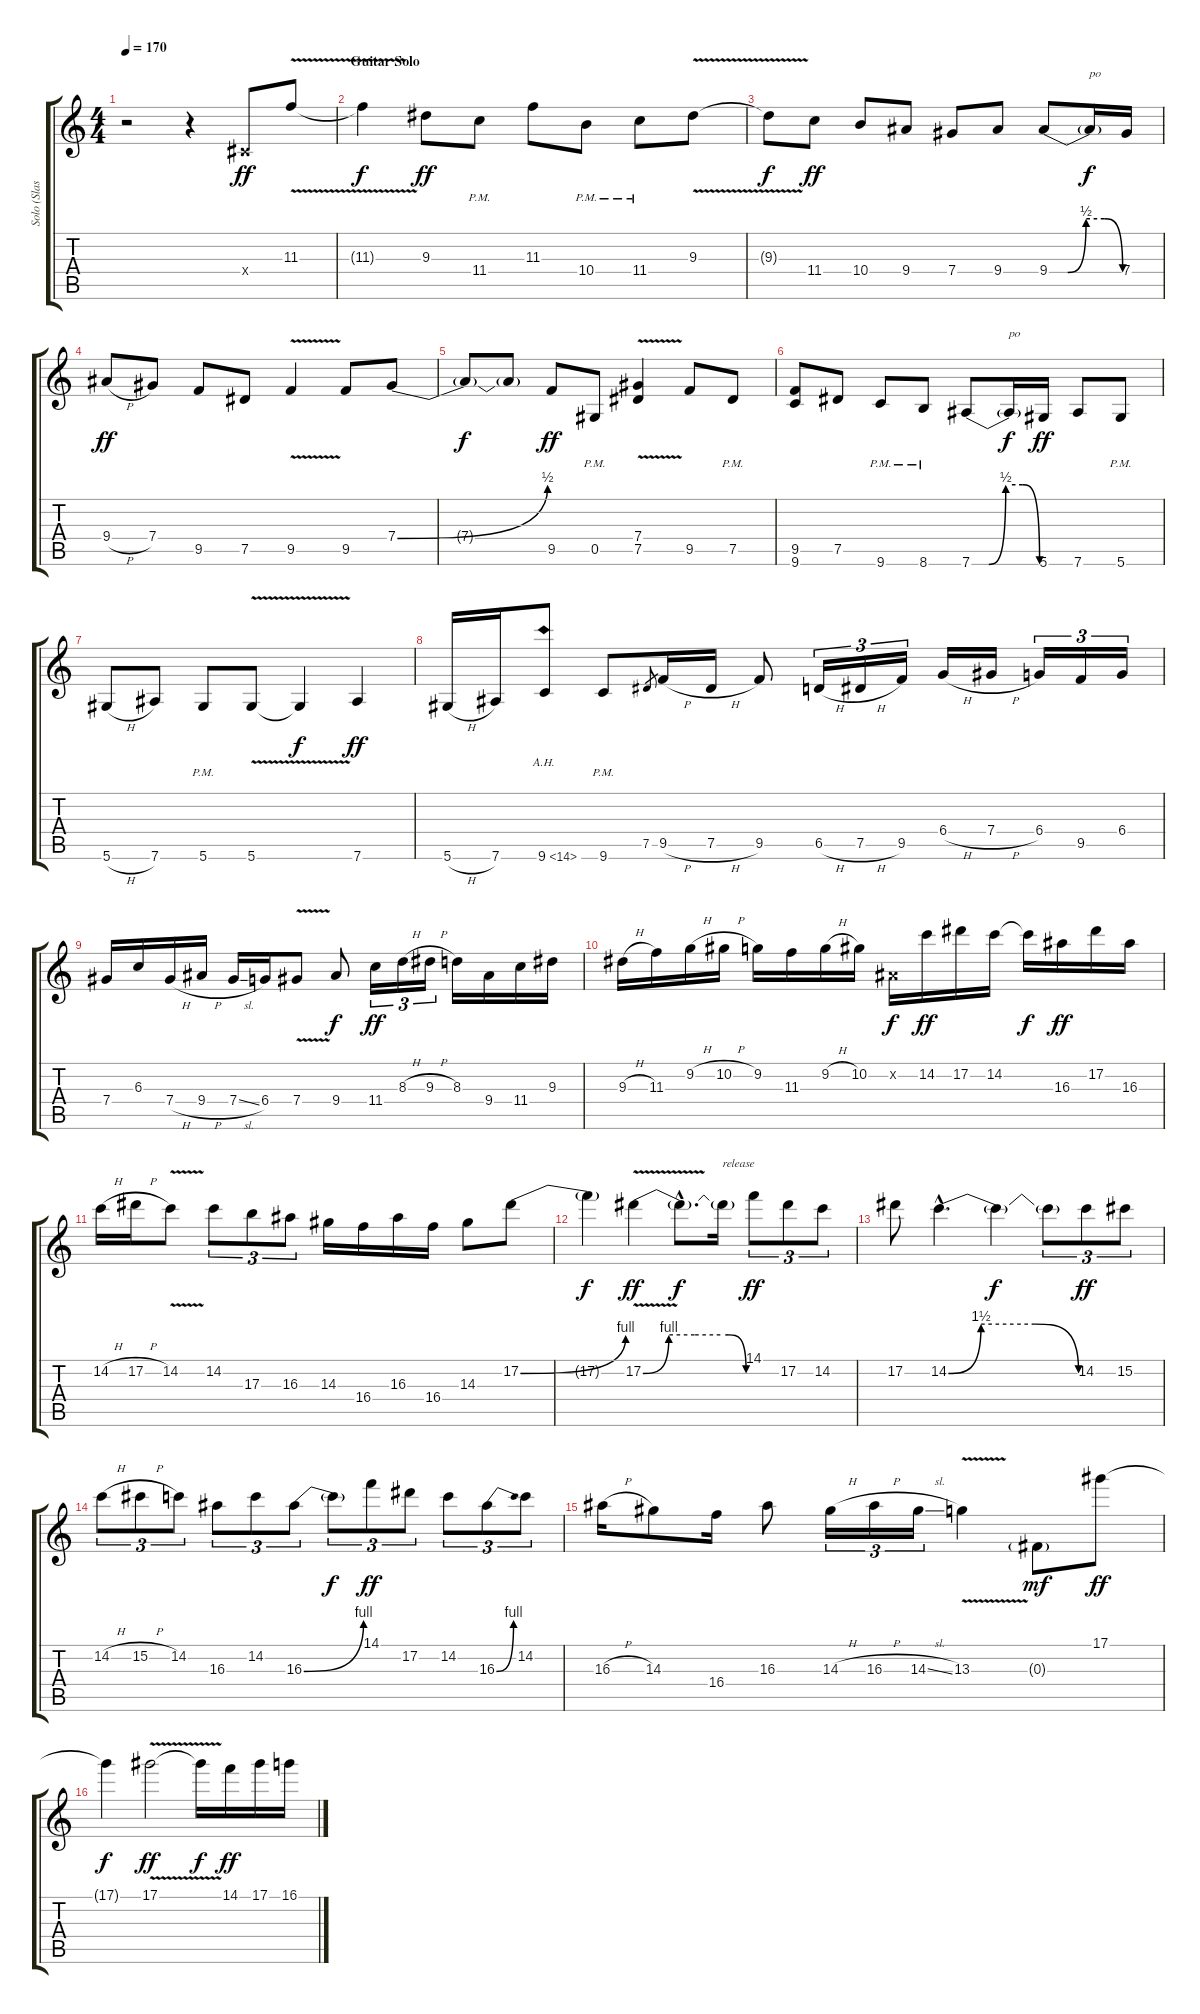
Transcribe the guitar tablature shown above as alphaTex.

\track ("Solo (Slash)" "Solo (Slas") {instrument overdrivenguitar}
\staff {score tabs}
\tuning (Eb4 Bb3 Gb3 Db3 Ab2 Eb2) {hide}
\ts (4 4)
\tempo 170
\clef g2
\ks c
r.2{dy ff} r.4 0.4{x}.8 11.3{v}.8 |
\section ("" "Guitar Solo")
11.3{t}.4{dy f} 9.3.8{dy ff} 11.4{pm}.8 11.3.8 10.4{pm}.8 11.4{pm}.8 9.3{v}.8 |
9.3{t}.8{dy f} 11.4.8{dy ff} 10.4.8 9.4.8 7.4.8 9.4.8 9.4{be (custom 0 0 15 0 30 2 45 2 60 0)}.8 9.4{t}.16{txt "po" dy f} 7.4.16 |
9.4{h}.8{dy ff} 7.4.8 9.5.8 7.5.8 9.5{v}.4 9.5.8 7.4{be (bend 0 0 60 2)}.8 |
7.4{t}.8{dy f} 7.4{t}.8 9.5.8{dy ff} 0.5{pm}.8 (7.4{v} 7.5{v}).4 9.5.8 7.5{pm}.8 |
(9.5 9.6).8 7.5.8 9.6{pm}.8 8.6{pm}.8 7.6{be (custom 0 0 15 0 30 2 45 2 60 0)}.8 7.6{t}.16{txt "po" dy f} 5.6.16{dy ff} 7.6.8 5.6{pm}.8 |
5.6{h}.8 7.6.8 5.6{pm}.8 5.6{v}.8 5.6{t}.4{dy f} 7.6.4{dy ff} |
5.6{h}.16 7.6.16 9.6{ah 5}.8 9.6{pm}.8 7.5.8{gr} 9.5{h}.16 7.5{h}.16 9.5.8 6.5{h}.16{tu (3 2)} 7.5{h}.16{tu (3 2)} 9.5.16{tu (3 2)} 6.4{h}.16 7.4{h}.16 6.4.16{tu (3 2)} 9.5.16{tu (3 2)} 6.4.16{tu (3 2)} |
7.4.16 6.3.16 7.4{h}.16 9.4{h}.16 7.4{sl}.16 6.4.16 7.4{v}.8 9.4.8{dy f} 11.4.16{tu (3 2) dy ff} 8.3{h}.16{tu (3 2)} 9.3{h}.16{tu (3 2)} 8.3.16 9.4.16 11.4.16 9.3.16 |
9.3{h}.16 11.3.16 9.2{h}.16 10.2{h}.16 9.2.16 11.3.16 9.2{h}.16 10.2.16 0.2{x}.16{dy f} 14.2.16{dy ff} 17.2.16 14.2.16 14.2{t}.16{dy f} 16.3.16{dy ff} 17.2.16 16.3.16 |
14.2{h}.16 17.2{h}.16 14.2{v}.8 14.2.8{tu (3 2)} 17.3.8{tu (3 2)} 16.3.8{tu (3 2)} 14.3.16 16.4.16 16.3.16 16.4.16 14.3.8 17.2{be (bend 0 0 60 4)}.8 |
17.2{t}.4{dy f} 17.2{be (custom 0 0 15 4 30 4 45 4 50 4 60 0) v}.4{dy ff} 17.2{hac t}.8{d dy f} 17.2{t}.16{txt "release"} 14.1.8{tu (3 2) dy ff} 17.2.8{tu (3 2)} 14.2.8{tu (3 2)} |
17.2.8 14.2{be (custom 0 0 15 6 30 6 40 6 60 0) hac}.4{d} 14.2{t}.4{dy f} 14.2{t}.8{tu (3 2)} 14.2.8{tu (3 2) dy ff} 15.2.8{tu (3 2)} |
14.2{h}.8{tu (3 2)} 15.2{h}.8{tu (3 2)} 14.2.8{tu (3 2)} 16.3.8{tu (3 2)} 14.2.8{tu (3 2)} 16.3{be (bend 0 0 60 4)}.8{tu (3 2)} 16.3{t}.8{tu (3 2) dy f} 14.1.8{tu (3 2) dy ff} 17.2.8{tu (3 2)} 14.2.8{tu (3 2)} 16.3{be (bend 0 0 60 4)}.8{tu (3 2)} 14.2.8{tu (3 2)} |
16.3{h}.16 14.3.8 16.4.16 16.3.8 14.3{h}.16{tu (3 2)} 16.3{h}.16{tu (3 2)} 14.3{sl}.16{tu (3 2)} 13.3{v}.4 0.3{g}.8{dy mf} 17.1.8{dy ff} |
17.1{t}.4{dy f} 17.1{v}.2{dy ff} 17.1{t}.16{dy f} 14.1.16{dy ff} 17.1.16 16.1{h}.16
